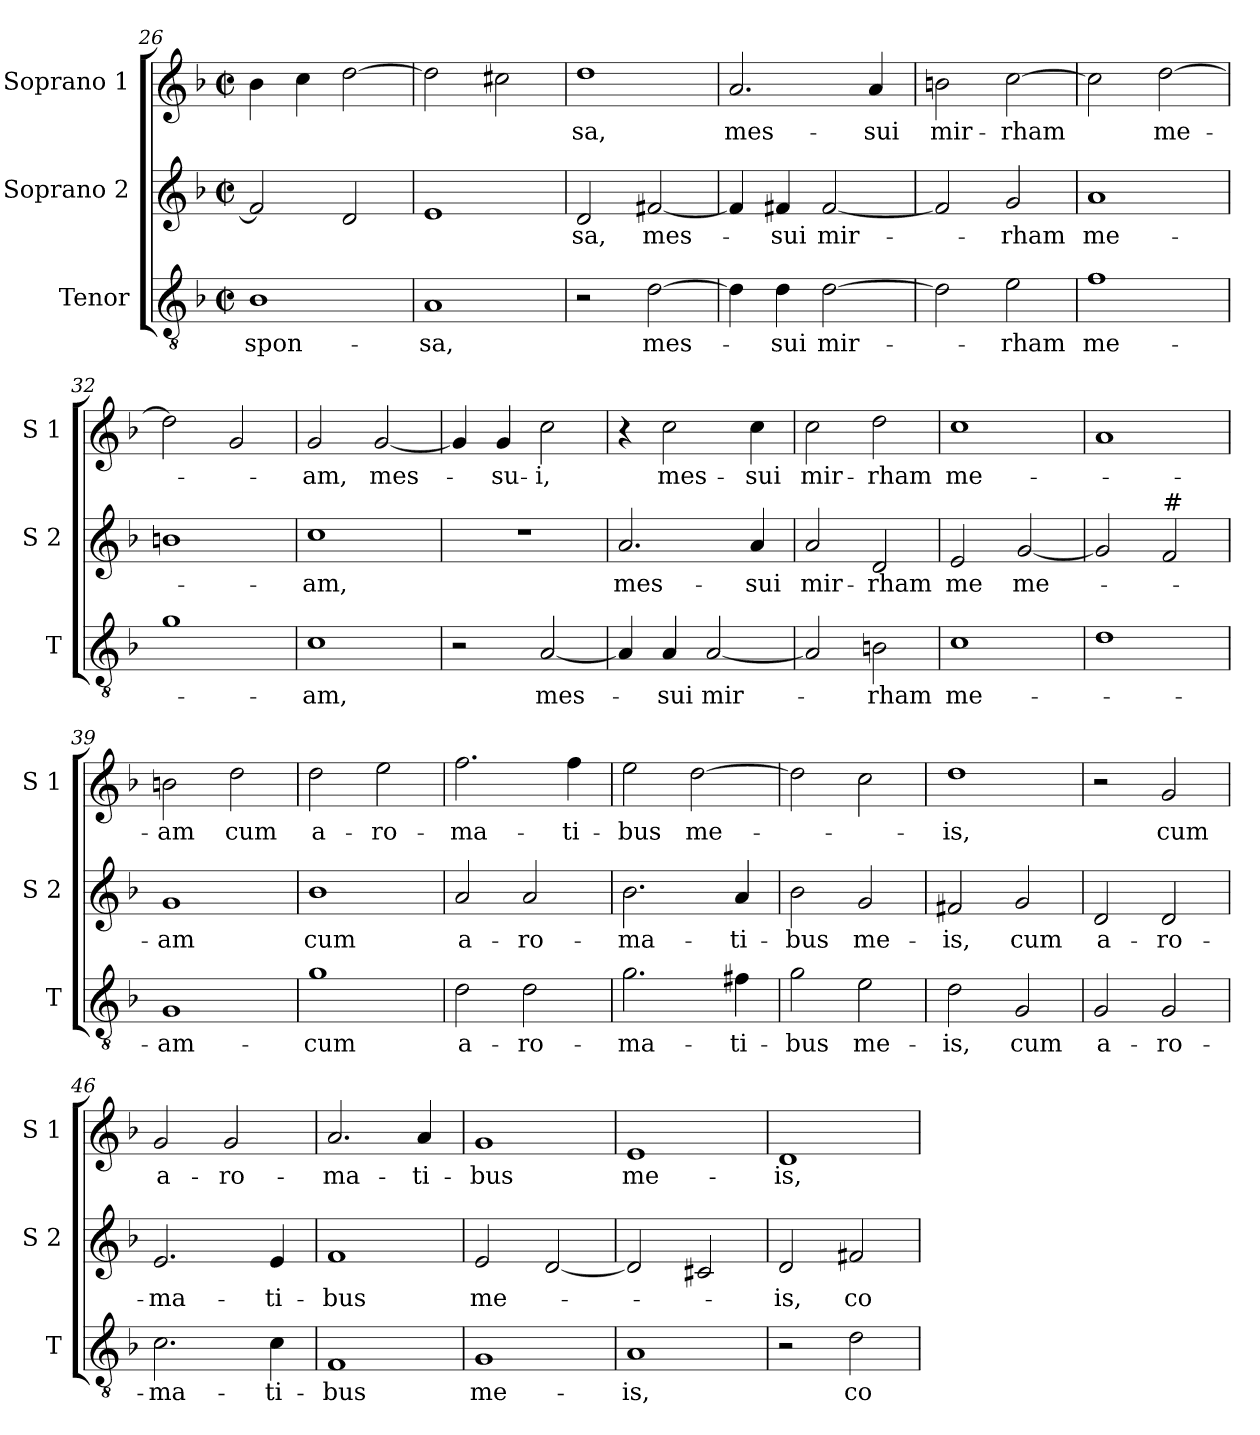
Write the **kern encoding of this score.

**kern	**text	**kern	**text	**kern	**text
*part3	*part3	*part2	*part2	*part1	*part1
*staff3	*staff3	*staff2	*staff2	*staff1	*staff1
*I"Tenor	*	*I"Soprano 2	*	*I"Soprano 1	*
*I'T	*	*I'S 2	*	*I'S 1	*
*clefGv2	*	*clefG2	*	*clefG2	*
*k[b-]	*	*k[b-]	*	*k[b-]	*
*F:	*	*F:	*	*F:	*
*M2/2	*	*M2/2	*	*M2/2	*
*met(c|)	*	*met(c|)	*	*met(c|)	*
=26	=26	=26	=26	=26	=26
!	!LO:LY:b	!	!	!	!
1B-	spon-	2f/]	.	4b-\	.
.	.	.	.	4cc\	.
.	.	2d/	.	[2dd\	.
=27	=27	=27	=27	=27	=27
!	!LO:LY:b	!	!	!	!
1A	-sa,	1e	.	2dd\]	.
.	.	.	.	2cc#X\	.
!!LO:LB:g=z
=28	=28	=28	=28	=28	=28
!	!	!	!LO:LY:b	!	!LO:LY:b
2r	.	2d/	-sa,	1dd	-sa,
!	!LO:LY:b	!	!LO:LY:b	!	!
[2d\	mes-	[2f#X/	mes-	.	.
=29	=29	=29	=29	=29	=29
!	!	!	!	!	!LO:LY:b
4d\]	.	4f#/]	.	2.a/	mes-
!	!LO:LY:b	!	!LO:LY:b	!	!
4d\	-sui	4f#X/	-sui	.	.
!	!LO:LY:b	!	!LO:LY:b	!	!
[2d\	mir-	[2f#/	mir-	.	.
!	!	!	!	!	!LO:LY:b
.	.	.	.	4a/	-sui
=30	=30	=30	=30	=30	=30
!	!	!	!	!	!LO:LY:b
2d\]	.	2f#/]	.	2bn\	mir-
!	!LO:LY:b	!	!LO:LY:b	!	!LO:LY:b
2e\	-rham	2g/	-rham	[2cc\	-rham
=31	=31	=31	=31	=31	=31
!	!LO:LY:b	!	!LO:LY:b	!	!
1f	me-	1a	me-	2cc\]	.
!	!	!	!	!	!LO:LY:b
.	.	.	.	[2dd\	me-
=32	=32	=32	=32	=32	=32
1g	.	1bn	.	2dd\]	.
.	.	.	.	2g/	.
=33	=33	=33	=33	=33	=33
!	!LO:LY:b	!	!LO:LY:b	!	!LO:LY:b
1c	-am,	1cc	-am,	2g/	-am,
!	!	!	!	!	!LO:LY:b
.	.	.	.	[2g/	mes-
=34	=34	=34	=34	=34	=34
2r	.	1r	.	4g/]	.
!	!	!	!	!	!LO:LY:b
.	.	.	.	4g/	-su-
!	!LO:LY:b	!	!	!	!LO:LY:b
[2A/	mes-	.	.	2cc\	-i,
!!LO:LB:g=z
=35	=35	=35	=35	=35	=35
!	!	!	!LO:LY:b	!	!
4A/]	.	2.a/	mes-	4r	.
!	!LO:LY:b	!	!	!	!LO:LY:b
4A/	-sui	.	.	2cc\	mes-
!	!LO:LY:b	!	!	!	!
[2A/	mir-	.	.	.	.
!	!	!	!LO:LY:b	!	!LO:LY:b
.	.	4a/	-sui	4cc\	-sui
=36	=36	=36	=36	=36	=36
!	!	!	!LO:LY:b	!	!LO:LY:b
2A/]	.	2a/	mir-	2cc\	mir-
!	!LO:LY:b	!	!LO:LY:b	!	!LO:LY:b
2Bn\	-rham	2d/	-rham	2dd\	-rham
=37	=37	=37	=37	=37	=37
!	!LO:LY:b	!	!LO:LY:b	!	!LO:LY:b
1c	me-	2e/	me	1cc	me-
!	!	!	!LO:LY:b	!	!
.	.	[2g/	me-	.	.
=38	=38	=38	=38	=38	=38
1d	.	2g/]	.	1a	.
!	!	!LO:TX:a:t=#	!	!	!
.	.	2f/	.	.	.
=39	=39	=39	=39	=39	=39
!	!LO:LY:b	!	!LO:LY:b	!	!LO:LY:b
1G	-am-	1g	-am	2bn\	-am
!	!	!	!	!	!LO:LY:b
.	.	.	.	2dd\	cum
=40	=40	=40	=40	=40	=40
!	!LO:LY:b	!	!LO:LY:b	!	!LO:LY:b
1g	-cum	1b-	cum	2dd\	a-
!	!	!	!	!	!LO:LY:b
.	.	.	.	2ee\	-ro-
=41	=41	=41	=41	=41	=41
!	!LO:LY:b	!	!LO:LY:b	!	!LO:LY:b
2d\	a-	2a/	a-	2.ff\	-ma-
!	!LO:LY:b	!	!LO:LY:b	!	!
2d\	-ro-	2a/	-ro-	.	.
!	!	!	!	!	!LO:LY:b
.	.	.	.	4ff\	-ti-
!!LO:LB:g=z
=42	=42	=42	=42	=42	=42
!	!LO:LY:b	!	!LO:LY:b	!	!LO:LY:b
2.g\	-ma-	2.b-\	-ma-	2ee\	-bus
!	!	!	!	!	!LO:LY:b
.	.	.	.	[2dd\	me-
!	!LO:LY:b	!	!LO:LY:b	!	!
4f#X\	-ti-	4a/	-ti-	.	.
=43	=43	=43	=43	=43	=43
!	!LO:LY:b	!	!LO:LY:b	!	!
2g\	-bus	2b-\	-bus	2dd\]	.
!	!LO:LY:b	!	!LO:LY:b	!	!
2e\	me-	2g/	me-	2cc\	.
=44	=44	=44	=44	=44	=44
!	!LO:LY:b	!	!LO:LY:b	!	!LO:LY:b
2d\	-is,	2f#X/	-is,	1dd	-is,
!	!LO:LY:b	!	!LO:LY:b	!	!
2G/	cum	2g/	cum	.	.
=45	=45	=45	=45	=45	=45
!	!LO:LY:b	!	!LO:LY:b	!	!
2G/	a-	2d/	a-	2r	.
!	!LO:LY:b	!	!LO:LY:b	!	!LO:LY:b
2G/	-ro-	2d/	-ro-	2g/	cum
=46	=46	=46	=46	=46	=46
!	!LO:LY:b	!	!LO:LY:b	!	!LO:LY:b
2.c\	-ma-	2.e/	-ma-	2g/	a-
!	!	!	!	!	!LO:LY:b
.	.	.	.	2g/	-ro-
!	!LO:LY:b	!	!LO:LY:b	!	!
4c\	-ti-	4e/	-ti-	.	.
=47	=47	=47	=47	=47	=47
!	!LO:LY:b	!	!LO:LY:b	!	!LO:LY:b
1F	-bus	1f	-bus	2.a/	-ma-
!	!	!	!	!	!LO:LY:b
.	.	.	.	4a/	-ti-
=48	=48	=48	=48	=48	=48
!	!LO:LY:b	!	!LO:LY:b	!	!LO:LY:b
1G	me-	2e/	me-	1g	-bus
.	.	[2d/	.	.	.
!!LO:PB:g=z
=49	=49	=49	=49	=49	=49
!	!LO:LY:b	!	!	!	!LO:LY:b
1A	-is,	2d/]	.	1e	me-
.	.	2c#X/	.	.	.
=50	=50	=50	=50	=50	=50
!	!	!	!LO:LY:b	!	!LO:LY:b
2r	.	2d/	-is,	1d	-is,
!	!LO:LY:b	!	!LO:LY:b	!	!
2d\	co-	2f#X/	co-	.	.
=	=	=	=	=	=
*-	*-	*-	*-	*-	*-
